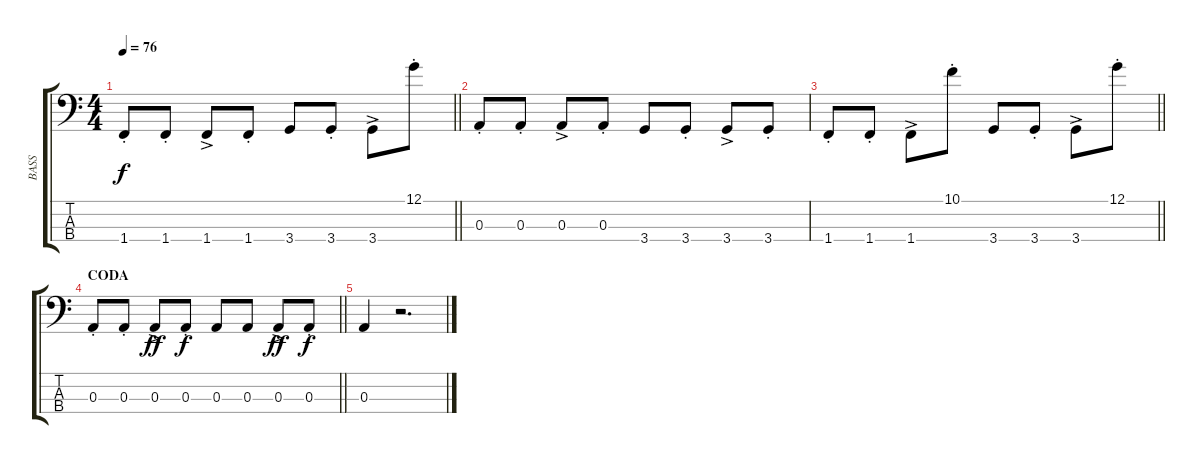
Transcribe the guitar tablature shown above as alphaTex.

\track ("BASS" "BASS") {instrument electricbassfinger}
\staff {score tabs}
\tuning (G2 D2 A1 E1) {hide}
\ts (4 4)
\tempo 76
\clef f4
\barLineRight lightlight
\ks c
1.4{st}.8{dy f} 1.4{st}.8 1.4{ac}.8 1.4{st}.8 3.4.8 3.4{st}.8 3.4{ac}.8 12.1{st}.8 |
0.3{st}.8 0.3{st}.8 0.3{ac}.8 0.3{st}.8 3.4.8 3.4{st}.8 3.4{ac}.8 3.4{st}.8 |
\barLineRight lightlight
1.4{st}.8 1.4{st}.8 1.4{ac}.8 10.1{st}.8 3.4.8 3.4{st}.8 3.4{ac}.8 12.1{st}.8 |
\section ("" "CODA")
\barLineRight lightlight
0.3{st}.8 0.3{st}.8 0.3{ac}.8{dy ff} 0.3{st}.8{dy f} 0.3.8 0.3.8 0.3{ac}.8{dy ff} 0.3{st}.8{dy f} |
0.3.4 r.2{d}
